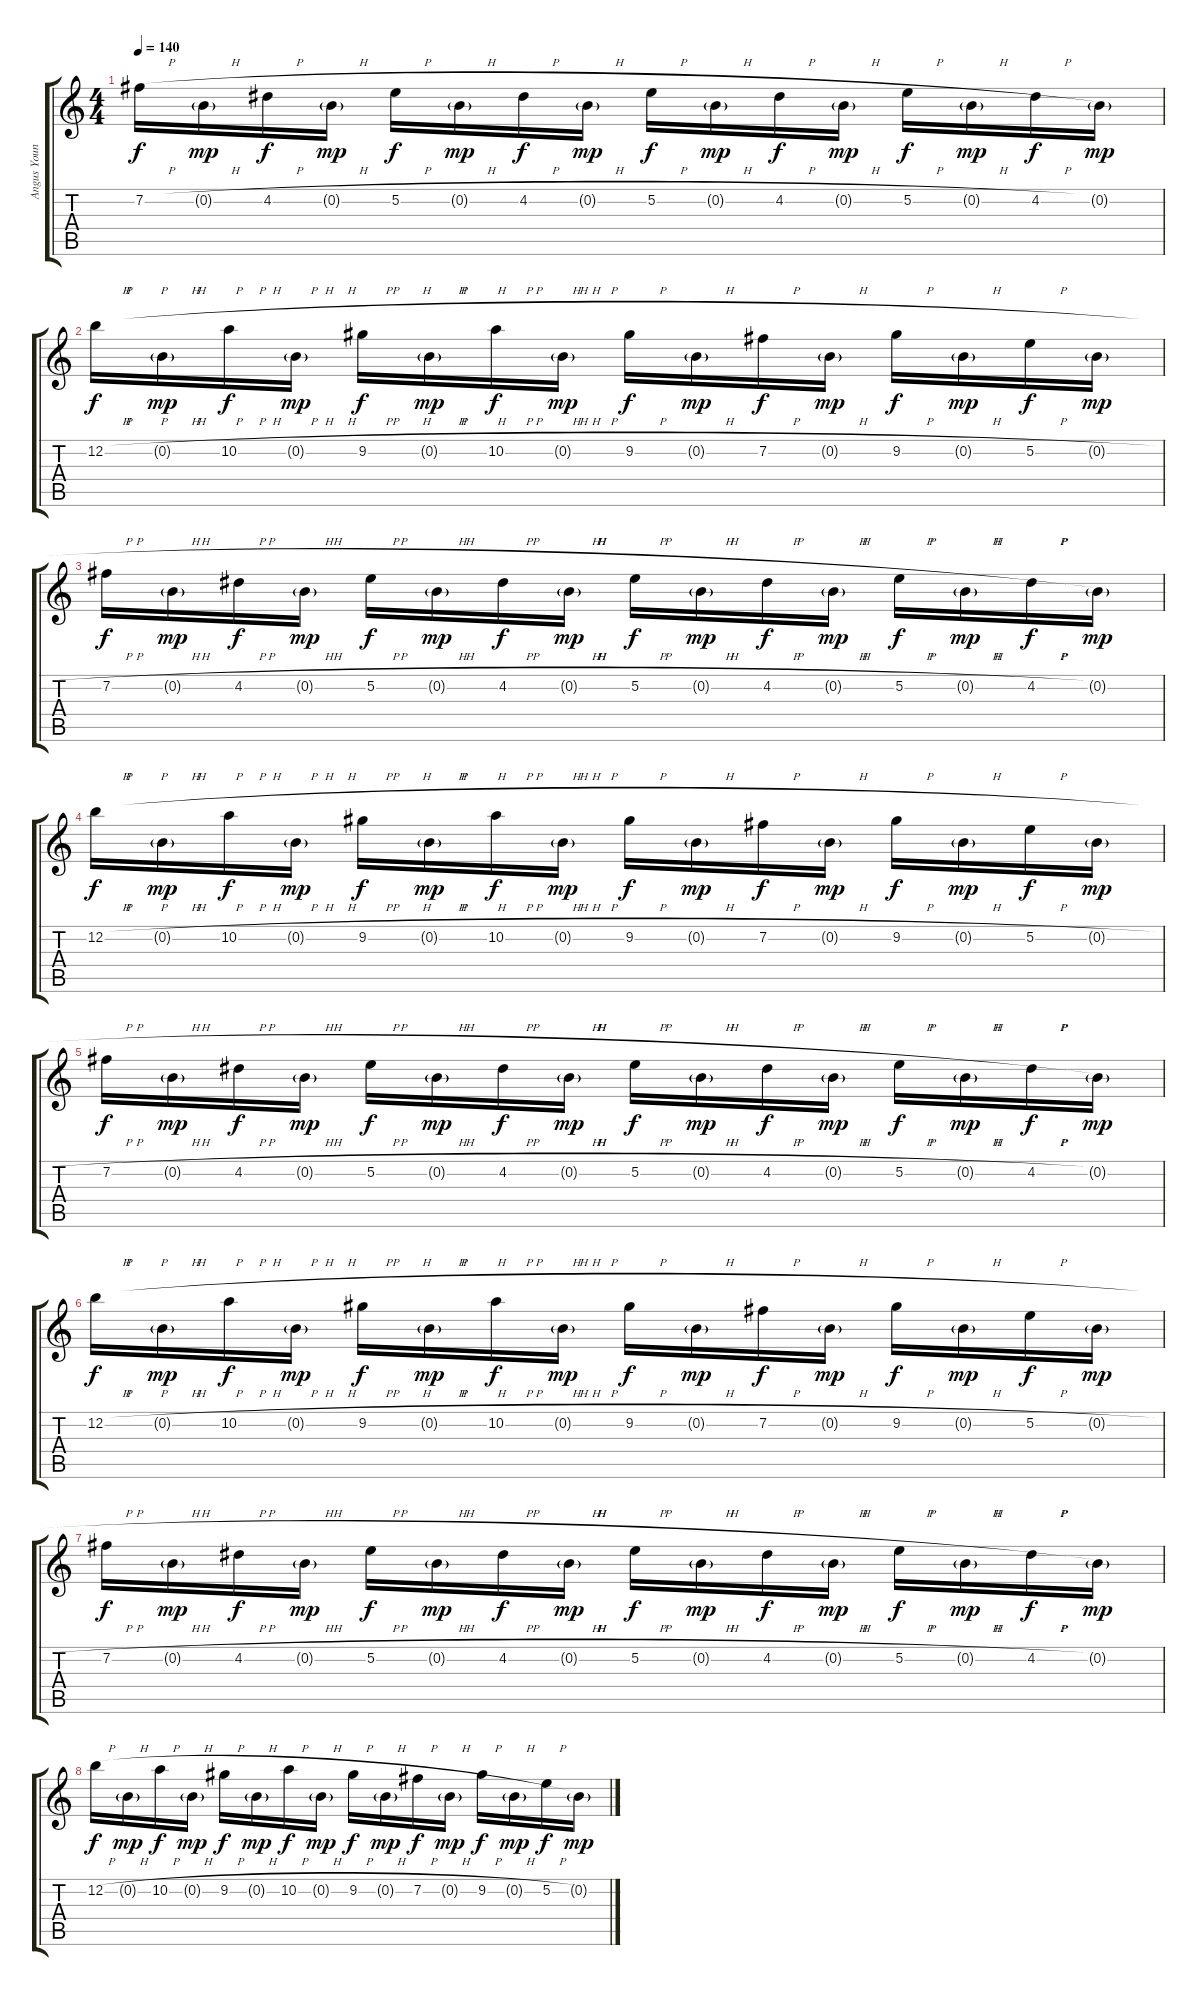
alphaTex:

\track ("Angus Young - Lead Guitar" "Angus Youn") {instrument distortionguitar}
\staff {score tabs}
\tuning (E4 B3 G3 D3 A2 E2) {hide}
\ts (4 4)
\tempo 140
\clef g2
\ks c
7.2{h}.16{dy f} 0.2{h g}.16{dy mp} 4.2{h}.16{dy f} 0.2{h g}.16{dy mp} 5.2{h}.16{dy f} 0.2{h g}.16{dy mp} 4.2{h}.16{dy f} 0.2{h g}.16{dy mp} 5.2{h}.16{dy f} 0.2{h g}.16{dy mp} 4.2{h}.16{dy f} 0.2{h g}.16{dy mp} 5.2{h}.16{dy f} 0.2{h g}.16{dy mp} 4.2{h}.16{dy f} 0.2{g}.16{dy mp} |
12.2{h}.16{dy f} 0.2{h g}.16{dy mp} 10.2{h}.16{dy f} 0.2{h g}.16{dy mp} 9.2{h}.16{dy f} 0.2{h g}.16{dy mp} 10.2{h}.16{dy f} 0.2{h g}.16{dy mp} 9.2{h}.16{dy f} 0.2{h g}.16{dy mp} 7.2{h}.16{dy f} 0.2{h g}.16{dy mp} 9.2{h}.16{dy f} 0.2{h g}.16{dy mp} 5.2{h}.16{dy f} 0.2{h g}.16{dy mp} |
7.2{h}.16{dy f} 0.2{h g}.16{dy mp} 4.2{h}.16{dy f} 0.2{h g}.16{dy mp} 5.2{h}.16{dy f} 0.2{h g}.16{dy mp} 4.2{h}.16{dy f} 0.2{h g}.16{dy mp} 5.2{h}.16{dy f} 0.2{h g}.16{dy mp} 4.2{h}.16{dy f} 0.2{h g}.16{dy mp} 5.2{h}.16{dy f} 0.2{h g}.16{dy mp} 4.2{h}.16{dy f} 0.2{g}.16{dy mp} |
12.2{h}.16{dy f} 0.2{h g}.16{dy mp} 10.2{h}.16{dy f} 0.2{h g}.16{dy mp} 9.2{h}.16{dy f} 0.2{h g}.16{dy mp} 10.2{h}.16{dy f} 0.2{h g}.16{dy mp} 9.2{h}.16{dy f} 0.2{h g}.16{dy mp} 7.2{h}.16{dy f} 0.2{h g}.16{dy mp} 9.2{h}.16{dy f} 0.2{h g}.16{dy mp} 5.2{h}.16{dy f} 0.2{h g}.16{dy mp} |
7.2{h}.16{dy f} 0.2{h g}.16{dy mp} 4.2{h}.16{dy f} 0.2{h g}.16{dy mp} 5.2{h}.16{dy f} 0.2{h g}.16{dy mp} 4.2{h}.16{dy f} 0.2{h g}.16{dy mp} 5.2{h}.16{dy f} 0.2{h g}.16{dy mp} 4.2{h}.16{dy f} 0.2{h g}.16{dy mp} 5.2{h}.16{dy f} 0.2{h g}.16{dy mp} 4.2{h}.16{dy f} 0.2{g}.16{dy mp} |
12.2{h}.16{dy f} 0.2{h g}.16{dy mp} 10.2{h}.16{dy f} 0.2{h g}.16{dy mp} 9.2{h}.16{dy f} 0.2{h g}.16{dy mp} 10.2{h}.16{dy f} 0.2{h g}.16{dy mp} 9.2{h}.16{dy f} 0.2{h g}.16{dy mp} 7.2{h}.16{dy f} 0.2{h g}.16{dy mp} 9.2{h}.16{dy f} 0.2{h g}.16{dy mp} 5.2{h}.16{dy f} 0.2{h g}.16{dy mp} |
7.2{h}.16{dy f} 0.2{h g}.16{dy mp} 4.2{h}.16{dy f} 0.2{h g}.16{dy mp} 5.2{h}.16{dy f} 0.2{h g}.16{dy mp} 4.2{h}.16{dy f} 0.2{h g}.16{dy mp} 5.2{h}.16{dy f} 0.2{h g}.16{dy mp} 4.2{h}.16{dy f} 0.2{h g}.16{dy mp} 5.2{h}.16{dy f} 0.2{h g}.16{dy mp} 4.2{h}.16{dy f} 0.2{g}.16{dy mp} |
12.2{h}.16{dy f} 0.2{h g}.16{dy mp} 10.2{h}.16{dy f} 0.2{h g}.16{dy mp} 9.2{h}.16{dy f} 0.2{h g}.16{dy mp} 10.2{h}.16{dy f} 0.2{h g}.16{dy mp} 9.2{h}.16{dy f} 0.2{h g}.16{dy mp} 7.2{h}.16{dy f} 0.2{h g}.16{dy mp} 9.2{h}.16{dy f} 0.2{h g}.16{dy mp} 5.2{h}.16{dy f} 0.2{h g}.16{dy mp}
